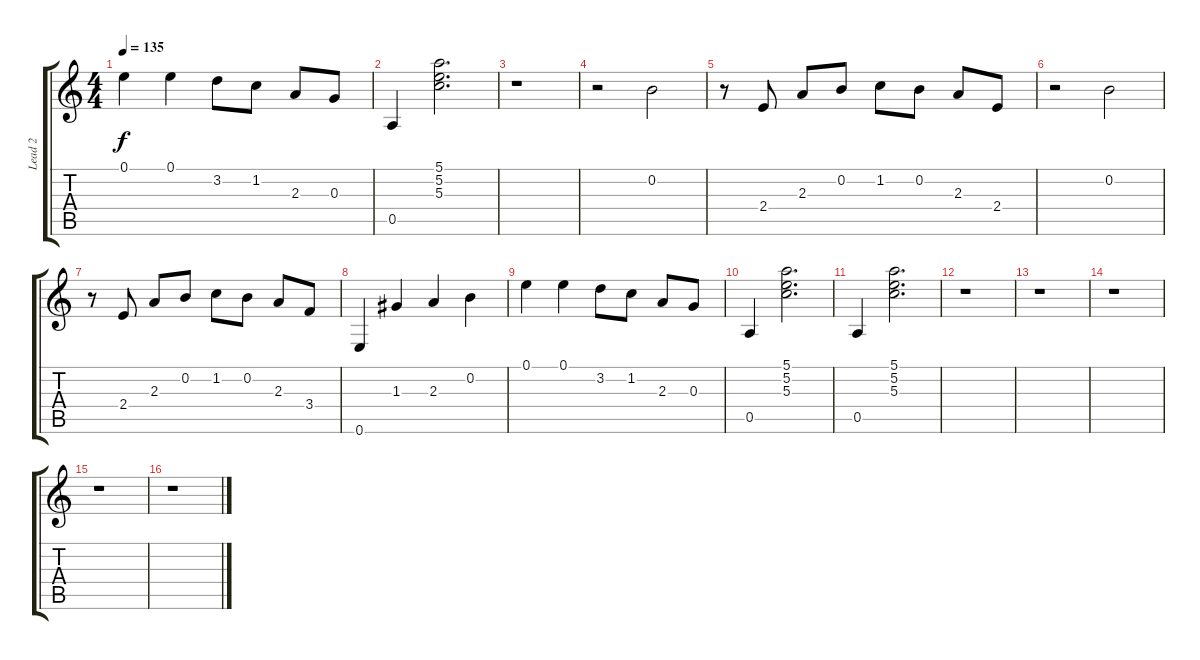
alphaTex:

\track ("Lead 2" "Lead 2") {instrument electricguitarclean}
\staff {score tabs}
\tuning (E4 B3 G3 D3 A2 E2) {hide}
\ts (4 4)
\tempo 135
\clef g2
\ks c
0.1.4{dy f} 0.1.4 3.2.8 1.2.8 2.3.8 0.3.8 |
0.5.4 (5.1 5.2 5.3).2{d} |
r.1 |
r.2 0.2.2 |
r.8 2.4.8 2.3.8 0.2.8 1.2.8 0.2.8 2.3.8 2.4.8 |
r.2 0.2.2 |
r.8 2.4.8 2.3.8 0.2.8 1.2.8 0.2.8 2.3.8 3.4.8 |
0.6.4 1.3.4 2.3.4 0.2.4 |
0.1.4 0.1.4 3.2.8 1.2.8 2.3.8 0.3.8 |
0.5.4 (5.1 5.2 5.3).2{d} |
0.5.4 (5.1 5.2 5.3).2{d} |
r.1 |
r.1 |
r.1 |
r.1 |
r.1
